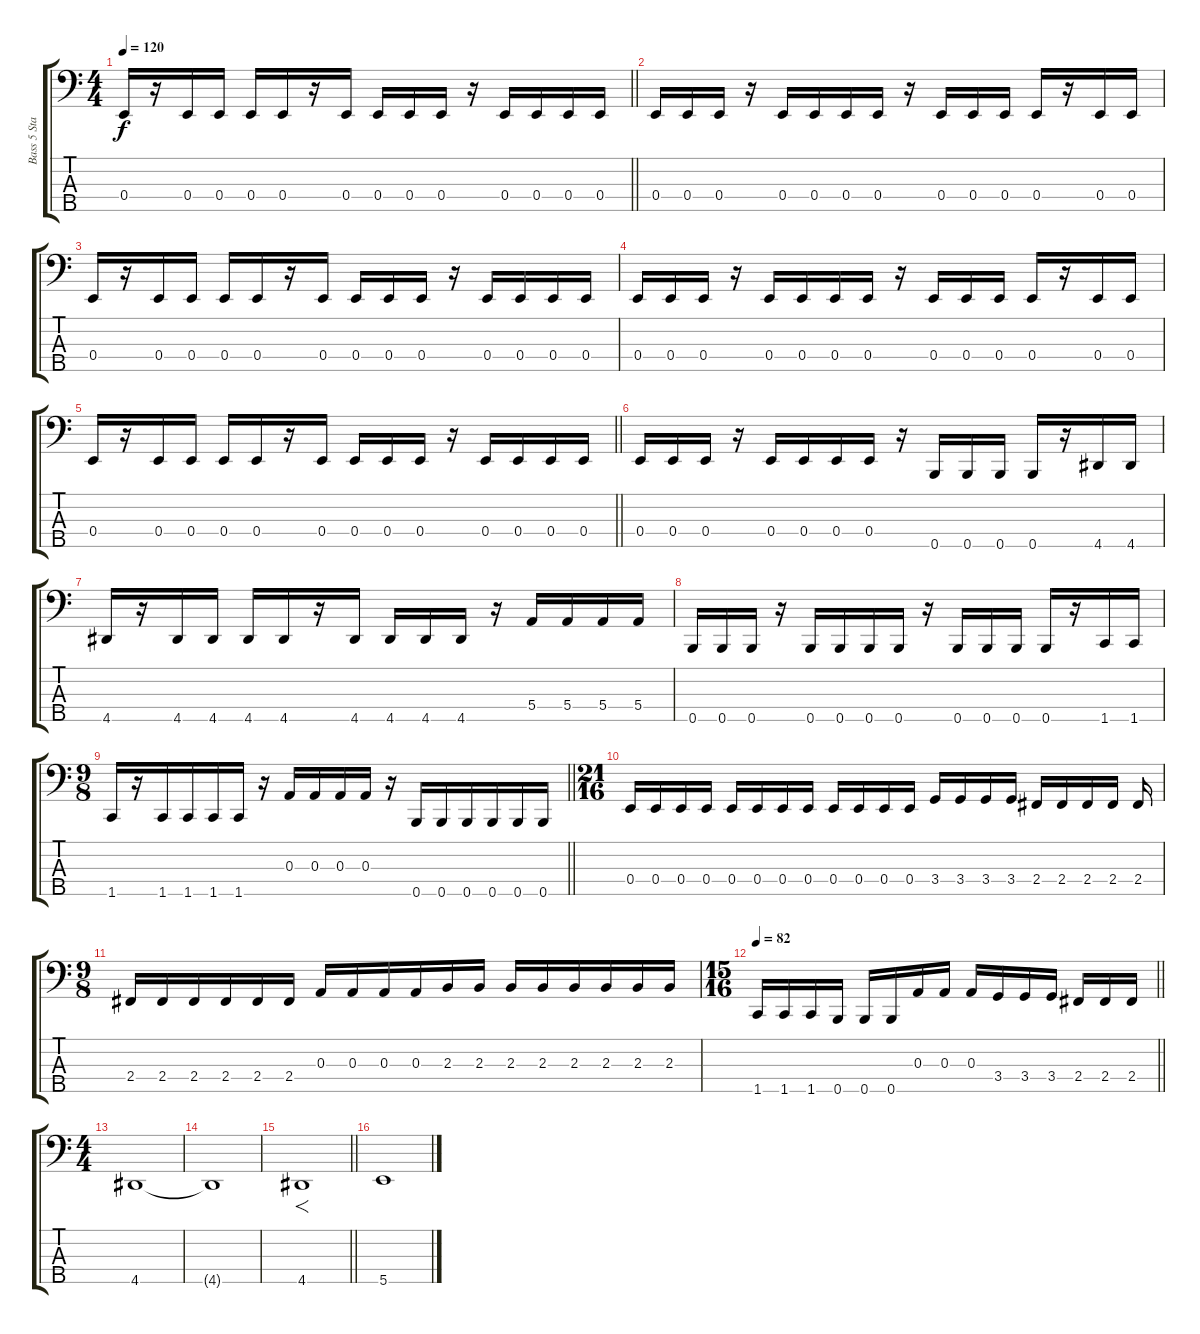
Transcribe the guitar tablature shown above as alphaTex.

\track ("Bass 5 Standard" "Bass 5 Sta") {instrument electricbassfinger}
\staff {score tabs}
\tuning (G2 D2 A1 E1 B0) {hide}
\ts (4 4)
\tempo 120
\clef f4
\barLineRight lightlight
\ks c
0.4.16{dy f} r.16 0.4.16 0.4.16 0.4.16 0.4.16 r.16 0.4.16 0.4.16 0.4.16 0.4.16 r.16 0.4.16 0.4.16 0.4.16 0.4.16 |
0.4.16 0.4.16 0.4.16 r.16 0.4.16 0.4.16 0.4.16 0.4.16 r.16 0.4.16 0.4.16 0.4.16 0.4.16 r.16 0.4.16 0.4.16 |
0.4.16 r.16 0.4.16 0.4.16 0.4.16 0.4.16 r.16 0.4.16 0.4.16 0.4.16 0.4.16 r.16 0.4.16 0.4.16 0.4.16 0.4.16 |
0.4.16 0.4.16 0.4.16 r.16 0.4.16 0.4.16 0.4.16 0.4.16 r.16 0.4.16 0.4.16 0.4.16 0.4.16 r.16 0.4.16 0.4.16 |
\barLineRight lightlight
0.4.16 r.16 0.4.16 0.4.16 0.4.16 0.4.16 r.16 0.4.16 0.4.16 0.4.16 0.4.16 r.16 0.4.16 0.4.16 0.4.16 0.4.16 |
\section ("" "")
0.4.16 0.4.16 0.4.16 r.16 0.4.16 0.4.16 0.4.16 0.4.16 r.16 0.5.16 0.5.16 0.5.16 0.5.16 r.16 4.5.16 4.5.16 |
4.5.16 r.16 4.5.16 4.5.16 4.5.16 4.5.16 r.16 4.5.16 4.5.16 4.5.16 4.5.16 r.16 5.4.16 5.4.16 5.4.16 5.4.16 |
0.5.16 0.5.16 0.5.16 r.16 0.5.16 0.5.16 0.5.16 0.5.16 r.16 0.5.16 0.5.16 0.5.16 0.5.16 r.16 1.5.16 1.5.16 |
\ts (9 8)
\barLineRight lightlight
1.5.16 r.16 1.5.16 1.5.16 1.5.16 1.5.16 r.16 0.3.16 0.3.16 0.3.16 0.3.16 r.16 0.5.16 0.5.16 0.5.16 0.5.16 0.5.16 0.5.16 |
\ts (21 16)
0.4.16 0.4.16 0.4.16 0.4.16 0.4.16 0.4.16 0.4.16 0.4.16 0.4.16 0.4.16 0.4.16 0.4.16 3.4.16 3.4.16 3.4.16 3.4.16 2.4.16 2.4.16 2.4.16 2.4.16 2.4.16 |
\ts (9 8)
2.4.16 2.4.16 2.4.16 2.4.16 2.4.16 2.4.16 0.3.16 0.3.16 0.3.16 0.3.16 2.3.16 2.3.16 2.3.16 2.3.16 2.3.16 2.3.16 2.3.16 2.3.16 |
\ts (15 16)
\tempo 82
\barLineRight lightlight
1.5.16 1.5.16 1.5.16 0.5.16 0.5.16 0.5.16 0.3.16 0.3.16 0.3.16 3.4.16 3.4.16 3.4.16 2.4.16 2.4.16 2.4.16 |
\ts (4 4)
4.5.1 |
4.5{t}.1 |
\barLineRight lightlight
4.5.1{f volume 16} |
5.5.1
